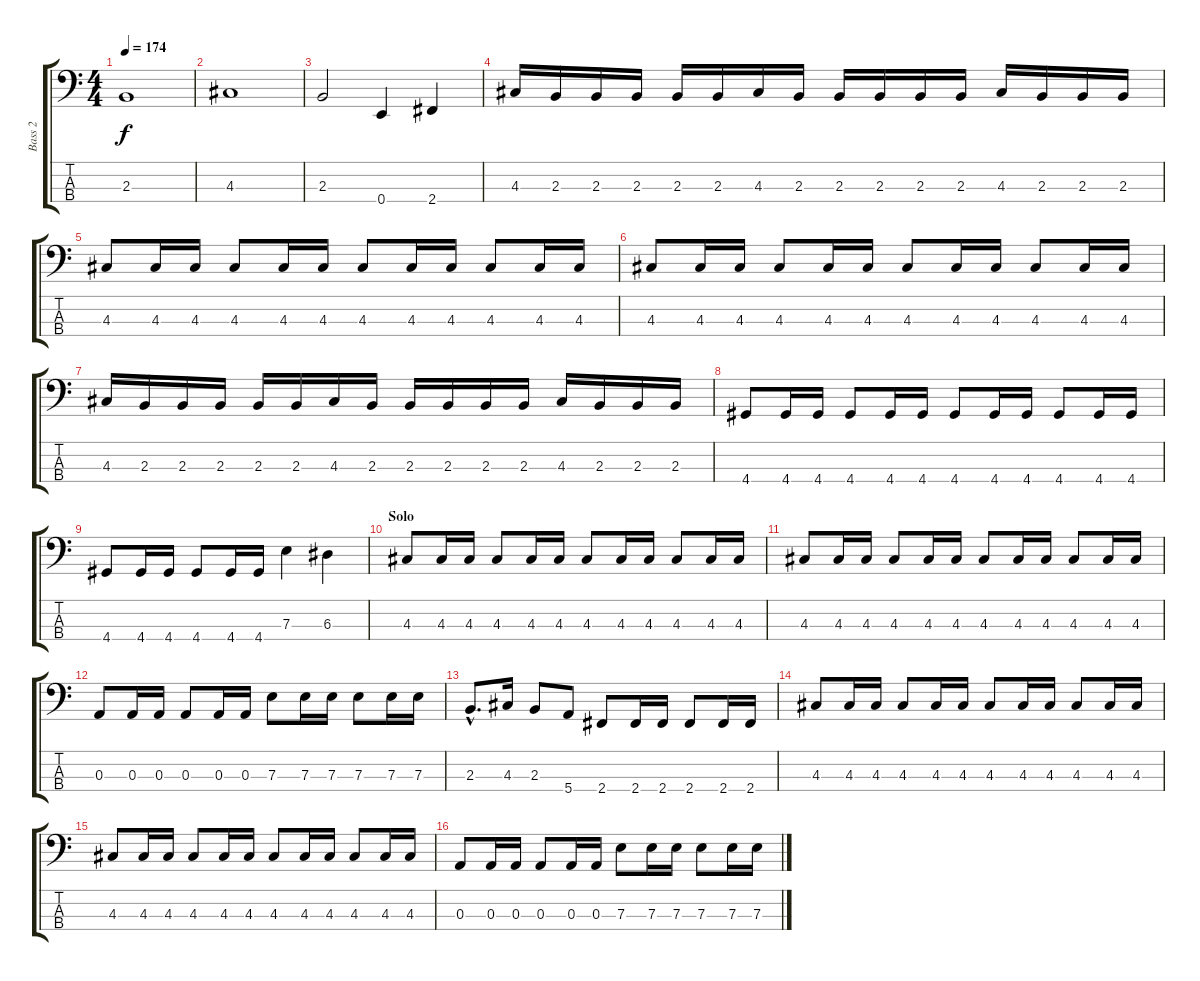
\track ("Bass 2" "Bass 2") {instrument electricbassfinger}
\staff {score tabs}
\tuning (G2 D2 A1 E1) {hide}
\ts (4 4)
\tempo 174
\clef f4
\ks c
2.3.1{dy f} |
4.3.1 |
2.3.2 0.4.4 2.4.4 |
4.3.16 2.3.16 2.3.16 2.3.16 2.3.16 2.3.16 4.3.16 2.3.16 2.3.16 2.3.16 2.3.16 2.3.16 4.3.16 2.3.16 2.3.16 2.3.16 |
4.3.8 4.3.16 4.3.16 4.3.8 4.3.16 4.3.16 4.3.8 4.3.16 4.3.16 4.3.8 4.3.16 4.3.16 |
4.3.8 4.3.16 4.3.16 4.3.8 4.3.16 4.3.16 4.3.8 4.3.16 4.3.16 4.3.8 4.3.16 4.3.16 |
4.3.16 2.3.16 2.3.16 2.3.16 2.3.16 2.3.16 4.3.16 2.3.16 2.3.16 2.3.16 2.3.16 2.3.16 4.3.16 2.3.16 2.3.16 2.3.16 |
4.4.8 4.4.16 4.4.16 4.4.8 4.4.16 4.4.16 4.4.8 4.4.16 4.4.16 4.4.8 4.4.16 4.4.16 |
4.4.8 4.4.16 4.4.16 4.4.8 4.4.16 4.4.16 7.3.4 6.3.4 |
\section ("" "Solo")
4.3.8 4.3.16 4.3.16 4.3.8 4.3.16 4.3.16 4.3.8 4.3.16 4.3.16 4.3.8 4.3.16 4.3.16 |
4.3.8 4.3.16 4.3.16 4.3.8 4.3.16 4.3.16 4.3.8 4.3.16 4.3.16 4.3.8 4.3.16 4.3.16 |
0.3.8 0.3.16 0.3.16 0.3.8 0.3.16 0.3.16 7.3.8 7.3.16 7.3.16 7.3.8 7.3.16 7.3.16 |
2.3{hac}.8{d} 4.3.16 2.3.8 5.4.8 2.4.8 2.4.16 2.4.16 2.4.8 2.4.16 2.4.16 |
4.3.8 4.3.16 4.3.16 4.3.8 4.3.16 4.3.16 4.3.8 4.3.16 4.3.16 4.3.8 4.3.16 4.3.16 |
4.3.8 4.3.16 4.3.16 4.3.8 4.3.16 4.3.16 4.3.8 4.3.16 4.3.16 4.3.8 4.3.16 4.3.16 |
0.3.8 0.3.16 0.3.16 0.3.8 0.3.16 0.3.16 7.3.8 7.3.16 7.3.16 7.3.8 7.3.16 7.3.16
